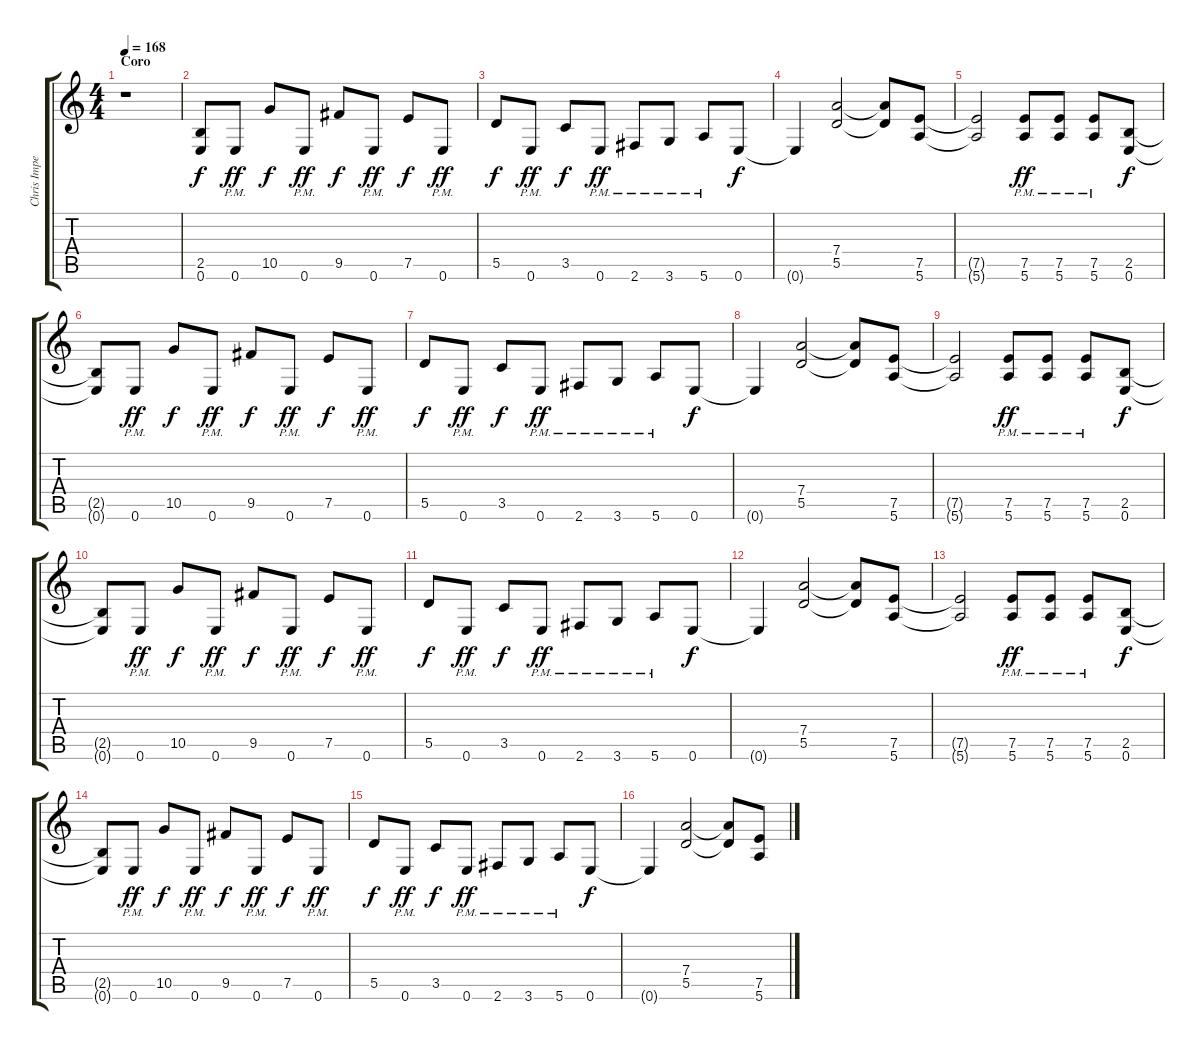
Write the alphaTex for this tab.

\track ("Chris Impellitteri" "Chris Impe") {instrument distortionguitar}
\staff {score tabs}
\tuning (E4 B3 G3 D3 A2 E2) {hide}
\ts (4 4)
\section ("" "Coro")
\tempo 168
\clef g2
\ks c
r.1{dy f} |
(2.5 0.6).8 0.6{pm}.8{dy ff} 10.5.8{dy f} 0.6{pm}.8{dy ff} 9.5.8{dy f} 0.6{pm}.8{dy ff} 7.5.8{dy f} 0.6{pm}.8{dy ff} |
5.5.8{dy f} 0.6{pm}.8{dy ff} 3.5.8{dy f} 0.6{pm}.8{dy ff} 2.6{pm}.8 3.6{pm}.8 5.6{pm}.8 0.6.8{dy f} |
0.6{t}.4 (7.4 5.5).2 (7.4{t} 5.5{t}).8 (7.5 5.6).8 |
(7.5{t} 5.6{t}).2 (7.5{pm} 5.6{pm}).8{dy ff} (7.5{pm} 5.6{pm}).8 (7.5{pm} 5.6{pm}).8 (2.5 0.6).8{dy f} |
(2.5{t} 0.6{t}).8 0.6{pm}.8{dy ff} 10.5.8{dy f} 0.6{pm}.8{dy ff} 9.5.8{dy f} 0.6{pm}.8{dy ff} 7.5.8{dy f} 0.6{pm}.8{dy ff} |
5.5.8{dy f} 0.6{pm}.8{dy ff} 3.5.8{dy f} 0.6{pm}.8{dy ff} 2.6{pm}.8 3.6{pm}.8 5.6{pm}.8 0.6.8{dy f} |
0.6{t}.4 (7.4 5.5).2 (7.4{t} 5.5{t}).8 (7.5 5.6).8 |
(7.5{t} 5.6{t}).2 (7.5{pm} 5.6{pm}).8{dy ff} (7.5{pm} 5.6{pm}).8 (7.5{pm} 5.6{pm}).8 (2.5 0.6).8{dy f} |
(2.5{t} 0.6{t}).8 0.6{pm}.8{dy ff} 10.5.8{dy f} 0.6{pm}.8{dy ff} 9.5.8{dy f} 0.6{pm}.8{dy ff} 7.5.8{dy f} 0.6{pm}.8{dy ff} |
5.5.8{dy f} 0.6{pm}.8{dy ff} 3.5.8{dy f} 0.6{pm}.8{dy ff} 2.6{pm}.8 3.6{pm}.8 5.6{pm}.8 0.6.8{dy f} |
0.6{t}.4 (7.4 5.5).2 (7.4{t} 5.5{t}).8 (7.5 5.6).8 |
(7.5{t} 5.6{t}).2 (7.5{pm} 5.6{pm}).8{dy ff} (7.5{pm} 5.6{pm}).8 (7.5{pm} 5.6{pm}).8 (2.5 0.6).8{dy f} |
(2.5{t} 0.6{t}).8 0.6{pm}.8{dy ff} 10.5.8{dy f} 0.6{pm}.8{dy ff} 9.5.8{dy f} 0.6{pm}.8{dy ff} 7.5.8{dy f} 0.6{pm}.8{dy ff} |
5.5.8{dy f} 0.6{pm}.8{dy ff} 3.5.8{dy f} 0.6{pm}.8{dy ff} 2.6{pm}.8 3.6{pm}.8 5.6{pm}.8 0.6.8{dy f} |
0.6{t}.4 (7.4 5.5).2 (7.4{t} 5.5{t}).8 (7.5 5.6).8
